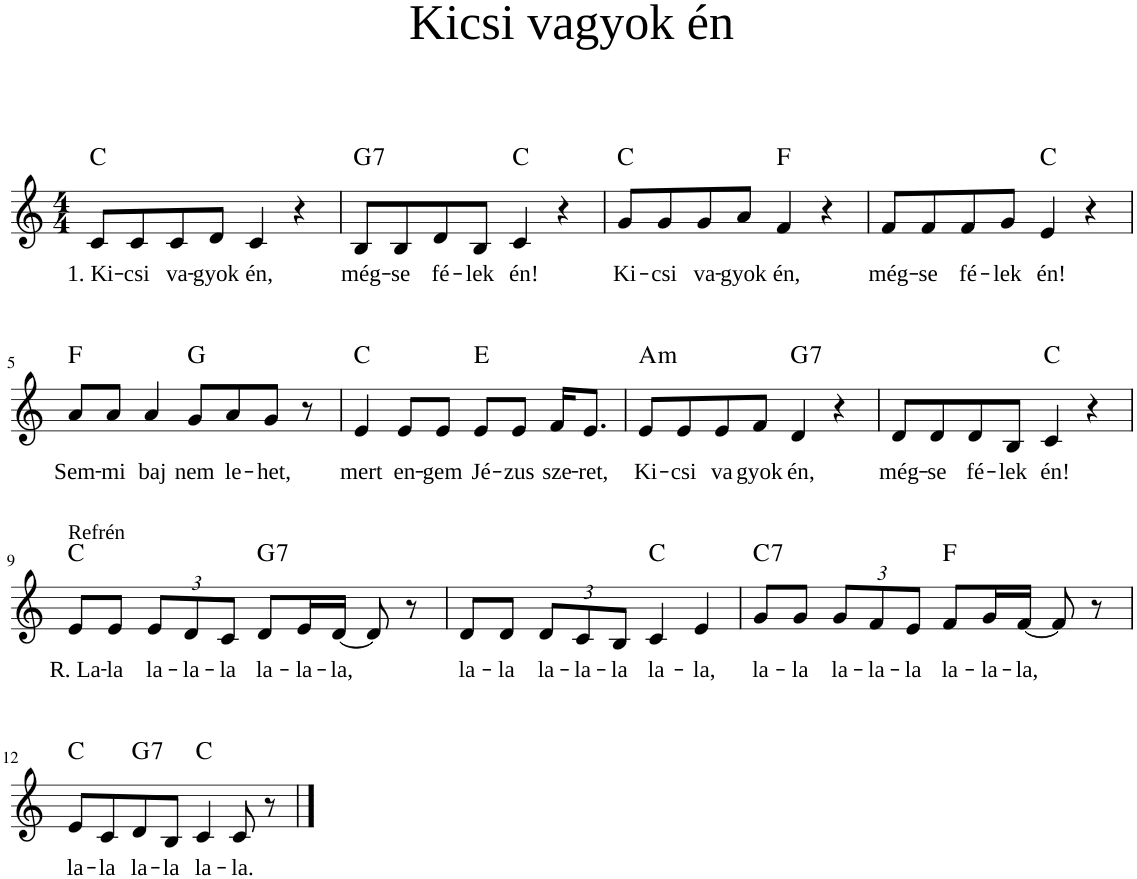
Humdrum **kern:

**kern	**text	**harte
*part1	*part1	*part1
*staff1	*staff1	*
*I"Voice	*	*
*clefG2	*	*
*k[]	*	*
*M4/4	*	*
=1	=1	=1
!	!LO:LY:b	!
8c/L	1. Ki-	C:maj
!	!LO:LY:b	!
8c/	-csi	.
!	!LO:LY:b	!
8c/	va-	.
!	!LO:LY:b	!
8d/J	-gyok	.
!	!LO:LY:b	!
4c/	én,	.
4r	.	.
=2	=2	=2
!	!LO:LY:b	!LO:H:kt=7
8B/L	még-	G:7
!	!LO:LY:b	!
8B/	-se	.
!	!LO:LY:b	!
8d/	fé-	.
!	!LO:LY:b	!
8B/J	-lek	.
!	!LO:LY:b	!
4c/	én!	C:maj
4r	.	.
=3	=3	=3
!	!LO:LY:b	!
8g/L	Ki-	C:maj
!	!LO:LY:b	!
8g/	-csi	.
!	!LO:LY:b	!
8g/	va-	.
!	!LO:LY:b	!
8a/J	-gyok	.
!	!LO:LY:b	!
4f/	én,	F:maj
4r	.	.
=4	=4	=4
!	!LO:LY:b	!
8f/L	még-	.
!	!LO:LY:b	!
8f/	-se	.
!	!LO:LY:b	!
8f/	fé-	.
!	!LO:LY:b	!
8g/J	-lek	.
!	!LO:LY:b	!
4e/	én!	C:maj
4r	.	.
!!LO:LB:g=z
=5	=5	=5
!	!LO:LY:b	!
8a/L	Sem-	F:maj
!	!LO:LY:b	!
8a/J	-mi	.
!	!LO:LY:b	!
4a/	baj	.
!	!LO:LY:b	!
8g/L	nem	G:maj
!	!LO:LY:b	!
8a/	le-	.
!	!LO:LY:b	!
8g/J	-het,	.
8r	.	.
=6	=6	=6
!	!LO:LY:b	!
4e/	mert	C:maj
!	!LO:LY:b	!
8e/L	en-	.
!	!LO:LY:b	!
8e/J	-gem	.
!	!LO:LY:b	!
8e/L	Jé-	E:maj
!	!LO:LY:b	!
8e/J	-zus	.
!	!LO:LY:b	!
16f/KL	sze-	.
!	!LO:LY:b	!
8.e/J	-ret,	.
=7	=7	=7
!	!LO:LY:b	!LO:H:kt=m
8e/L	Ki-	A:min
!	!LO:LY:b	!
8e/	-csi	.
!	!LO:LY:b	!
8e/	va-	.
!	!LO:LY:b	!
8f/J	-gyok	.
!	!LO:LY:b	!LO:H:kt=7
4d/	én,	G:7
4r	.	.
=8	=8	=8
!	!LO:LY:b	!
8d/L	még-	.
!	!LO:LY:b	!
8d/	-se	.
!	!LO:LY:b	!
8d/	fé-	.
!	!LO:LY:b	!
8B/J	-lek	.
!	!LO:LY:b	!
4c/	én!	C:maj
4r	.	.
!!LO:LB:g=z
=9	=9	=9
!LO:TX:a:t=Refrén	!	!
!	!LO:LY:b	!
8e/L	R. La-	C:maj
!	!LO:LY:b	!
8e/J	-la	.
*Xbrackettup	*	*
!	!LO:LY:b	!
12e/L	la-	.
!	!LO:LY:b	!
12d/	-la-	.
!	!LO:LY:b	!
12c/J	-la	.
!	!LO:LY:b	!LO:H:kt=7
8d/L	la-	G:7
!	!LO:LY:b	!
16e/L	-la-	.
!	!LO:LY:b	!
[16d/JJ	-la,	.
8d/]	.	.
8r	.	.
=10	=10	=10
!	!LO:LY:b	!
8d/L	la-	.
!	!LO:LY:b	!
8d/J	-la	.
!	!LO:LY:b	!
12d/L	la-	.
!	!LO:LY:b	!
12c/	-la-	.
!	!LO:LY:b	!
12B/J	-la	.
!	!LO:LY:b	!
4c/	la-	C:maj
!	!LO:LY:b	!
4e/	-la,	.
=11	=11	=11
!	!LO:LY:b	!LO:H:kt=7
8g/L	la-	C:7
!	!LO:LY:b	!
8g/J	-la	.
!	!LO:LY:b	!
12g/L	la-	.
!	!LO:LY:b	!
12f/	-la-	.
!	!LO:LY:b	!
12e/J	-la	.
!	!LO:LY:b	!
8f/L	la-	F:maj
!	!LO:LY:b	!
16g/L	-la-	.
!	!LO:LY:b	!
[16f/JJ	-la,	.
8f/]	.	.
8r	.	.
!!LO:LB:g=z
=12	=12	=12
!	!LO:LY:b	!
8e/L	la-	C:maj
!	!LO:LY:b	!
8c/	-la	.
!	!LO:LY:b	!LO:H:kt=7
8d/	la-	G:7
!	!LO:LY:b	!
8B/J	-la	.
!	!LO:LY:b	!
4c/	la-	C:maj
!	!LO:LY:b	!
8c/	-la.	.
8r	.	.
==	==	==
*-	*-	*-
